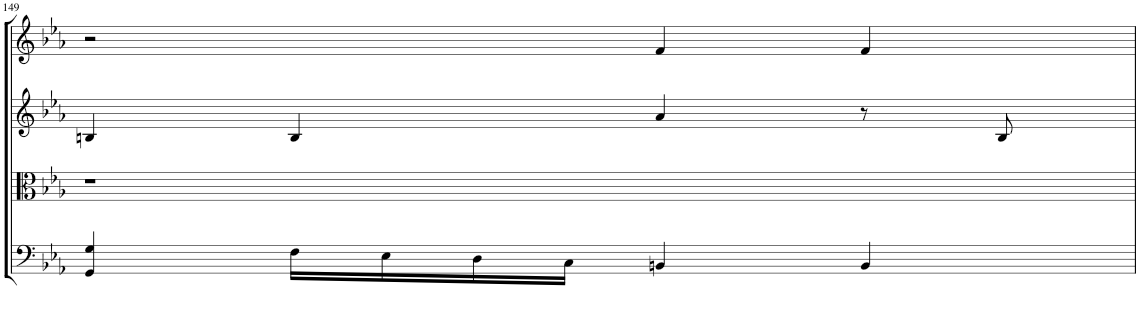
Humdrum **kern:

**kern	**kern	**kern	**kern
*part4	*part3	*part2	*part1
*staff4	*staff3	*staff2	*staff1
*I"Cello	*I"Viola	*I"Violin 2	*I"Violin 1
*	*I'Vla	*I'Vln	*I'Vln
!!LO:PB:g=z
*clefF4	*clefC3	*clefG2	*clefG2
*k[b-e-a-]	*k[b-e-a-]	*k[b-e-a-]	*k[b-e-a-]
*E-:	*E-:	*E-:	*E-:
*M4/4	*M4/4	*M4/4	*M4/4
*met(c)	*met(c)	*met(c)	*met(c)
=149	=149	=149	=149
4GG/ 4G/	1r	4Bn/	2r
16F\LL	.	4B/	.
16E-\	.	.	.
16D\	.	.	.
16C\JJ	.	.	.
4BBn/	.	4a-/	4f/
4BB/	.	8r	4f/
.	.	8B/	.
=	=	=	=
*-	*-	*-	*-
